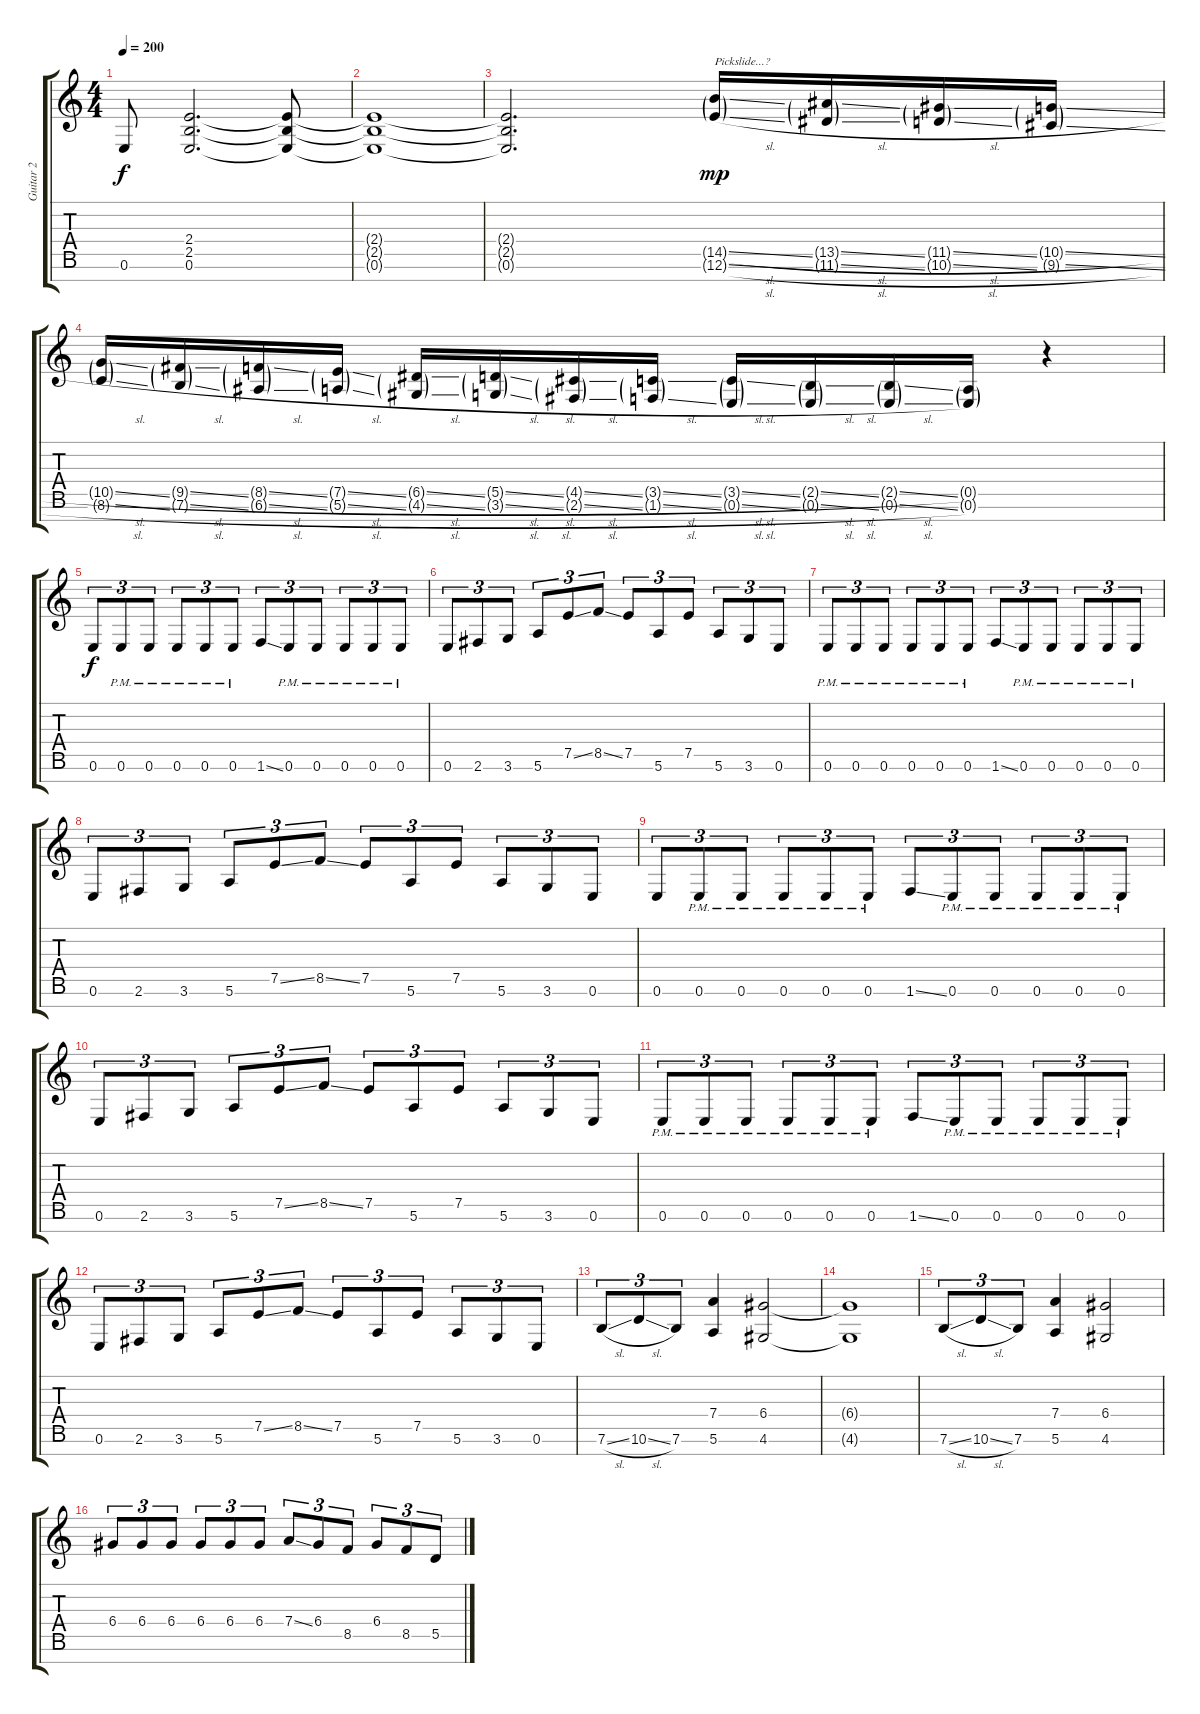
\track ("Guitar 2" "Guitar 2") {instrument distortionguitar}
\staff {score tabs}
\tuning (E4 B3 G3 D3 A2 E2 B1) {hide}
\ts (4 4)
\tempo 200
\clef g2
\ks c
0.6.8{dy f} (2.4 2.5 0.6).2{d} (2.4{t} 2.5{t} 0.6{t}).8 |
(2.4{t} 2.5{t} 0.6{t}).1 |
(2.4{t} 2.5{t} 0.6{t}).2{d} (14.5{sl g} 12.6{sl g}).16{txt "Pickslide...?" dy mp} (13.5{sl g} 11.6{sl g}).16 (11.5{sl g} 10.6{sl g}).16 (10.5{sl g} 9.6{sl g}).16 |
(10.5{sl g} 8.6{sl g}).16 (9.5{sl g} 7.6{sl g}).16 (8.5{sl g} 6.6{sl g}).16 (7.5{sl g} 5.6{sl g}).16 (6.5{sl g} 4.6{sl g}).16 (5.5{sl g} 3.6{sl g}).16 (4.5{sl g} 2.6{sl g}).16 (3.5{sl g} 1.6{sl g}).16 (3.5{sl g} 0.6{sl g}).16 (2.5{sl g} 0.6{sl g}).16 (2.5{sl g} 0.6{sl g}).16 (0.5{g} 0.6{g}).16 r.4 |
0.6.8{tu (3 2) dy f} 0.6{pm}.8{tu (3 2)} 0.6{pm}.8{tu (3 2)} 0.6{pm}.8{tu (3 2)} 0.6{pm}.8{tu (3 2)} 0.6{pm}.8{tu (3 2)} 1.6{ss}.8{tu (3 2)} 0.6{pm}.8{tu (3 2)} 0.6{pm}.8{tu (3 2)} 0.6{pm}.8{tu (3 2)} 0.6{pm}.8{tu (3 2)} 0.6{pm}.8{tu (3 2)} |
0.6.8{tu (3 2)} 2.6.8{tu (3 2)} 3.6.8{tu (3 2)} 5.6.8{tu (3 2)} 7.5{ss}.8{tu (3 2)} 8.5{ss}.8{tu (3 2)} 7.5.8{tu (3 2)} 5.6.8{tu (3 2)} 7.5.8{tu (3 2)} 5.6.8{tu (3 2)} 3.6.8{tu (3 2)} 0.6.8{tu (3 2)} |
0.6{pm}.8{tu (3 2)} 0.6{pm}.8{tu (3 2)} 0.6{pm}.8{tu (3 2)} 0.6{pm}.8{tu (3 2)} 0.6{pm}.8{tu (3 2)} 0.6{pm}.8{tu (3 2)} 1.6{ss}.8{tu (3 2)} 0.6{pm}.8{tu (3 2)} 0.6{pm}.8{tu (3 2)} 0.6{pm}.8{tu (3 2)} 0.6{pm}.8{tu (3 2)} 0.6{pm}.8{tu (3 2)} |
0.6.8{tu (3 2)} 2.6.8{tu (3 2)} 3.6.8{tu (3 2)} 5.6.8{tu (3 2)} 7.5{ss}.8{tu (3 2)} 8.5{ss}.8{tu (3 2)} 7.5.8{tu (3 2)} 5.6.8{tu (3 2)} 7.5.8{tu (3 2)} 5.6.8{tu (3 2)} 3.6.8{tu (3 2)} 0.6.8{tu (3 2)} |
0.6.8{tu (3 2)} 0.6{pm}.8{tu (3 2)} 0.6{pm}.8{tu (3 2)} 0.6{pm}.8{tu (3 2)} 0.6{pm}.8{tu (3 2)} 0.6{pm}.8{tu (3 2)} 1.6{ss}.8{tu (3 2)} 0.6{pm}.8{tu (3 2)} 0.6{pm}.8{tu (3 2)} 0.6{pm}.8{tu (3 2)} 0.6{pm}.8{tu (3 2)} 0.6{pm}.8{tu (3 2)} |
0.6.8{tu (3 2)} 2.6.8{tu (3 2)} 3.6.8{tu (3 2)} 5.6.8{tu (3 2)} 7.5{ss}.8{tu (3 2)} 8.5{ss}.8{tu (3 2)} 7.5.8{tu (3 2)} 5.6.8{tu (3 2)} 7.5.8{tu (3 2)} 5.6.8{tu (3 2)} 3.6.8{tu (3 2)} 0.6.8{tu (3 2)} |
0.6{pm}.8{tu (3 2)} 0.6{pm}.8{tu (3 2)} 0.6{pm}.8{tu (3 2)} 0.6{pm}.8{tu (3 2)} 0.6{pm}.8{tu (3 2)} 0.6{pm}.8{tu (3 2)} 1.6{ss}.8{tu (3 2)} 0.6{pm}.8{tu (3 2)} 0.6{pm}.8{tu (3 2)} 0.6{pm}.8{tu (3 2)} 0.6{pm}.8{tu (3 2)} 0.6{pm}.8{tu (3 2)} |
0.6.8{tu (3 2)} 2.6.8{tu (3 2)} 3.6.8{tu (3 2)} 5.6.8{tu (3 2)} 7.5{ss}.8{tu (3 2)} 8.5{ss}.8{tu (3 2)} 7.5.8{tu (3 2)} 5.6.8{tu (3 2)} 7.5.8{tu (3 2)} 5.6.8{tu (3 2)} 3.6.8{tu (3 2)} 0.6.8{tu (3 2)} |
7.6{sl}.8{tu (3 2)} 10.6{sl}.8{tu (3 2)} 7.6.8{tu (3 2)} (7.4 5.6).4 (6.4 4.6).2 |
(6.4{t} 4.6{t}).1 |
7.6{sl}.8{tu (3 2)} 10.6{sl}.8{tu (3 2)} 7.6.8{tu (3 2)} (7.4 5.6).4 (6.4 4.6).2 |
6.4.8{tu (3 2)} 6.4.8{tu (3 2)} 6.4.8{tu (3 2)} 6.4.8{tu (3 2)} 6.4.8{tu (3 2)} 6.4.8{tu (3 2)} 7.4{ss}.8{tu (3 2)} 6.4.8{tu (3 2)} 8.5.8{tu (3 2)} 6.4.8{tu (3 2)} 8.5.8{tu (3 2)} 5.5.8{tu (3 2)}
